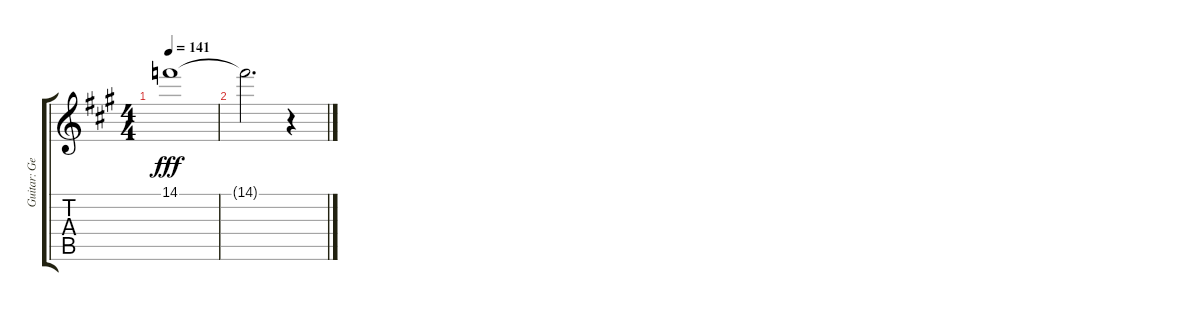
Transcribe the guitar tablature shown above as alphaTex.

\track ("Guitar: George" "Guitar: Ge") {instrument overdrivenguitar}
\staff {score tabs}
\tuning (Eb4 Bb3 Gb3 Db3 Ab2 Eb2) {hide}
\ts (4 4)
\tempo 141
\clef g2
\ks a
14.1{t}.1{dy fff} |
14.1{t}.2{d} r.4
